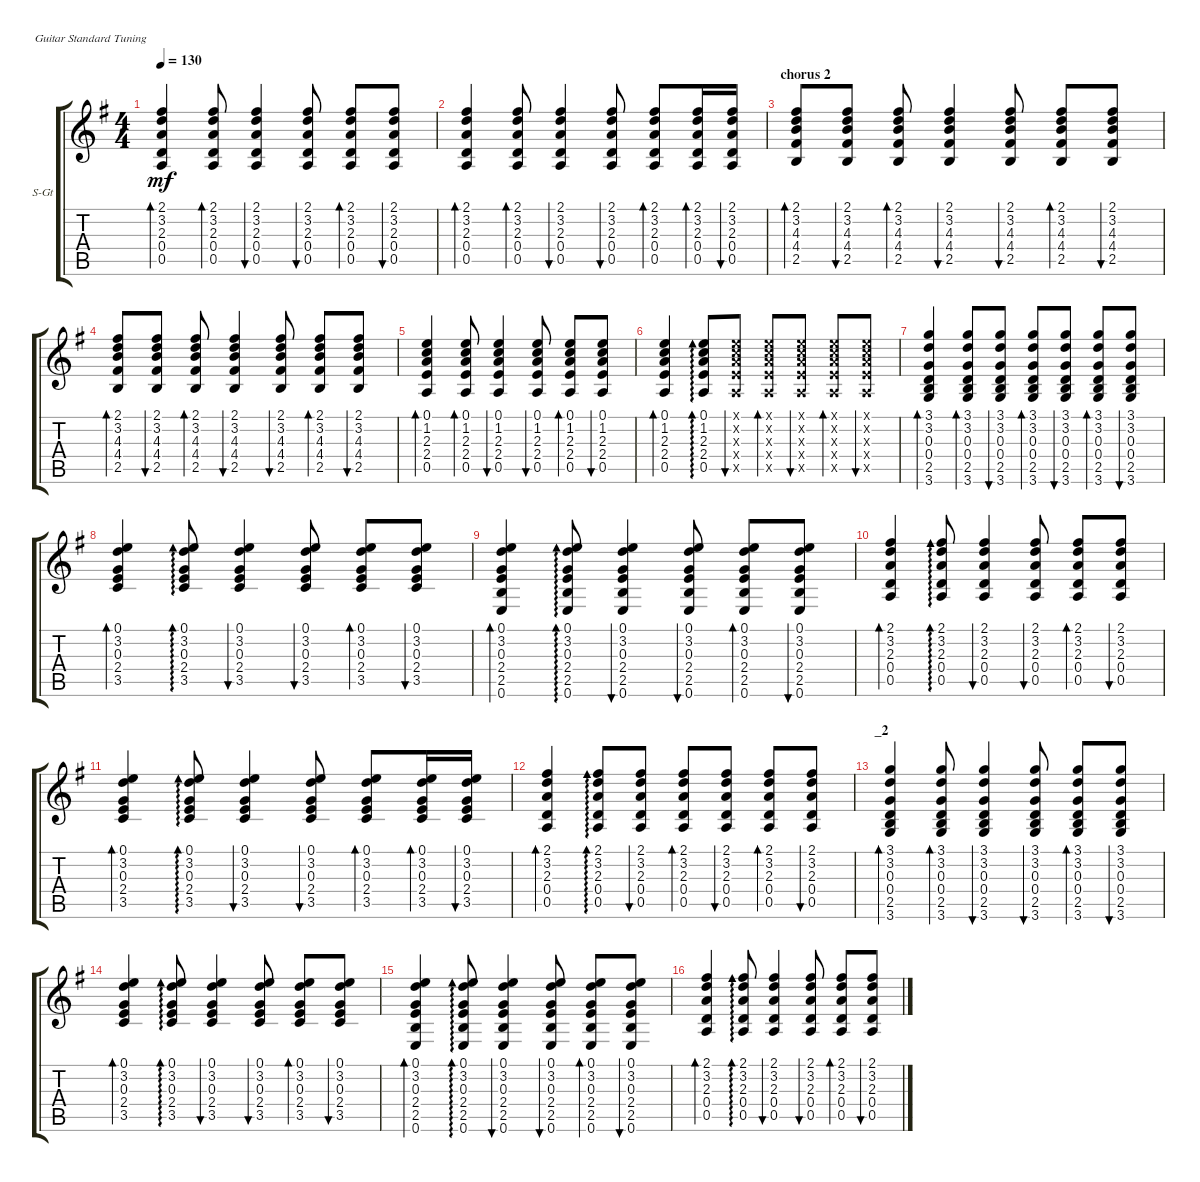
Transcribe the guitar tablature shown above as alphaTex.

\defaultSystemsLayout 4
\bracketExtendMode groupsimilarinstruments
\firstSystemTrackNameOrientation horizontal
\otherSystemsTrackNameOrientation horizontal
\track ("Steel Guitar" "S-Gt") {instrument acousticguitarsteel}
\staff {score tabs}
\tuning (E4 B3 G3 D3 A2 E2)
\ts (4 4)
\tempo 130
\clef g2
\ks g
(0.5 0.4 2.3 3.2 2.1).4{bd 30 dy mf} (0.5 0.4 2.3 3.2 2.1).8{bd 30} (0.5 0.4 2.3 3.2 2.1).4{bu 30} (0.5 0.4 2.3 3.2 2.1).8{bu 30} (0.5 0.4 2.3 3.2 2.1).8{bd 30} (0.5 0.4 2.3 3.2 2.1).8{bu 30} |
(0.5 0.4 2.3 3.2 2.1).4{bd 30} (0.5 0.4 2.3 3.2 2.1).8{bd 30} (0.5 0.4 2.3 3.2 2.1).4{bu 30} (0.5 0.4 2.3 3.2 2.1).8{bu 30} (0.5 0.4 2.3 3.2 2.1).8{bd 30} (0.5 0.4 2.3 3.2 2.1).16{bd 30} (0.5 0.4 2.3 3.2 2.1).16{bu 30} |
\section ("" "chorus 2")
(2.5 4.4 4.3 3.2 2.1).8{bd 30} (2.5 4.4 4.3 3.2 2.1).8{bu 30} (2.5 4.4 4.3 3.2 2.1).8{bd 30} (2.5 4.4 4.3 3.2 2.1).4{bu 30} (2.5 4.4 4.3 3.2 2.1).8{bu 30} (2.5 4.4 4.3 3.2 2.1).8{bd 30} (2.5 4.4 4.3 3.2 2.1).8{bu 30} |
(2.5 4.4 4.3 3.2 2.1).8{bd 30} (2.5 4.4 4.3 3.2 2.1).8{bu 30} (2.5 4.4 4.3 3.2 2.1).8{bd 30} (2.5 4.4 4.3 3.2 2.1).4{bu 30} (2.5 4.4 4.3 3.2 2.1).8{bu 30} (2.5 4.4 4.3 3.2 2.1).8{bd 30} (2.5 4.4 4.3 3.2 2.1).8{bu 30} |
(0.5 2.4 2.3 1.2 0.1).4{bd 30} (0.5 2.4 2.3 1.2 0.1).8{bd 30} (0.5 2.4 2.3 1.2 0.1).4{bu 30} (0.5 2.4 2.3 1.2 0.1).8{bu 30} (0.5 2.4 2.3 1.2 0.1).8{bd 30} (0.5 2.4 2.3 1.2 0.1).8{bu 30} |
(0.5 2.4 2.3 1.2 0.1).4{bd 30} (0.5 2.4 2.3 1.2 0.1).8{ad 30} (0.5{x} 2.4{x} 2.3{x} 1.2{x} 0.1{x}).8{bu 30} (0.5{x} 2.4{x} 2.3{x} 1.2{x} 0.1{x}).8{bd 30} (0.5{x} 2.4{x} 2.3{x} 1.2{x} 0.1{x}).8{bu 30} (0.5{x} 2.4{x} 2.3{x} 1.2{x} 0.1{x}).8{bd 30} (0.5{x} 2.4{x} 2.3{x} 1.2{x} 0.1{x}).8{bu 30} |
(3.6 2.5 0.4 0.3 3.2 3.1).4{bd 30} (3.6 2.5 0.4 0.3 3.2 3.1).8{bd 30} (3.6 2.5 0.4 0.3 3.2 3.1).8{bu 30} (3.6 2.5 0.4 0.3 3.2 3.1).8{bd 30} (3.6 2.5 0.4 0.3 3.2 3.1).8{bu 30} (3.6 2.5 0.4 0.3 3.2 3.1).8{bd 30} (3.6 2.5 0.4 0.3 3.2 3.1).8{bu 30} |
(3.5 2.4 0.3 3.2 0.1).4{bd 30} (3.5 2.4 0.3 3.2 0.1).8{ad 30} (3.5 2.4 0.3 3.2 0.1).4{bu 30} (3.5 2.4 0.3 3.2 0.1).8{bu 30} (3.5 2.4 0.3 3.2 0.1).8{bd 30} (3.5 2.4 0.3 3.2 0.1).8{bu 30} |
(0.6 2.5 2.4 0.3 3.2 0.1).4{bd 30} (0.6 2.5 2.4 0.3 3.2 0.1).8{ad 30} (0.6 2.5 2.4 0.3 3.2 0.1).4{bu 30} (0.6 2.5 2.4 0.3 3.2 0.1).8{bu 30} (0.6 2.5 2.4 0.3 3.2 0.1).8{bd 30} (0.6 2.5 2.4 0.3 3.2 0.1).8{bu 30} |
(0.5 0.4 2.3 3.2 2.1).4{bd 30} (0.5 0.4 2.3 3.2 2.1).8{ad 30} (0.5 0.4 2.3 3.2 2.1).4{bu 30} (0.5 0.4 2.3 3.2 2.1).8{bu 30} (0.5 0.4 2.3 3.2 2.1).8{bd 30} (0.5 0.4 2.3 3.2 2.1).8{bu 30} |
(3.5 2.4 0.3 3.2 0.1).4{bd 30} (3.5 2.4 0.3 3.2 0.1).8{ad 30} (3.5 2.4 0.3 3.2 0.1).4{bu 30} (3.5 2.4 0.3 3.2 0.1).8{bu 30} (3.5 2.4 0.3 3.2 0.1).8{bd 30} (3.5 2.4 0.3 3.2 0.1).16{bd 30} (3.5 2.4 0.3 3.2 0.1).16{bu 30} |
(0.5 0.4 2.3 3.2 2.1).4{bd 30} (0.5 0.4 2.3 3.2 2.1).8{ad 30} (0.5 0.4 2.3 3.2 2.1).8{bu 30} (0.5 0.4 2.3 3.2 2.1).8{bd 30} (0.5 0.4 2.3 3.2 2.1).8{bu 30} (0.5 0.4 2.3 3.2 2.1).8{bd 30} (0.5 0.4 2.3 3.2 2.1).8{bu 30} |
\section ("" "_2")
\scale
0.303007 (3.6 2.5 0.4 0.3 3.2 3.1).4{bd 30} (3.6 2.5 0.4 0.3 3.2 3.1).8{bd 30} (3.6 2.5 0.4 0.3 3.2 3.1).4{bu 30} (3.6 2.5 0.4 0.3 3.2 3.1).8{bu 30} (3.6 2.5 0.4 0.3 3.2 3.1).8{bd 30} (3.6 2.5 0.4 0.3 3.2 3.1).8{bu 30} |
\scale
0.223767 (3.5 2.4 0.3 3.2 0.1).4{bd 30} (3.5 2.4 0.3 3.2 0.1).8{ad 30} (3.5 2.4 0.3 3.2 0.1).4{bu 30} (3.5 2.4 0.3 3.2 0.1).8{bu 30} (3.5 2.4 0.3 3.2 0.1).8{bd 30} (3.5 2.4 0.3 3.2 0.1).8{bu 30} |
\scale
0.245283 (0.6 2.5 2.4 0.3 3.2 0.1).4{bd 30} (0.6 2.5 2.4 0.3 3.2 0.1).8{ad 30} (0.6 2.5 2.4 0.3 3.2 0.1).4{bu 30} (0.6 2.5 2.4 0.3 3.2 0.1).8{bu 30} (0.6 2.5 2.4 0.3 3.2 0.1).8{bd 30} (0.6 2.5 2.4 0.3 3.2 0.1).8{bu 30} |
\scale
0.227866 (0.5 0.4 2.3 3.2 2.1).4{bd 30} (0.5 0.4 2.3 3.2 2.1).8{ad 30} (0.5 0.4 2.3 3.2 2.1).4{bu 30} (0.5 0.4 2.3 3.2 2.1).8{bu 30} (0.5 0.4 2.3 3.2 2.1).8{bd 30} (0.5 0.4 2.3 3.2 2.1).8{bu 30}
